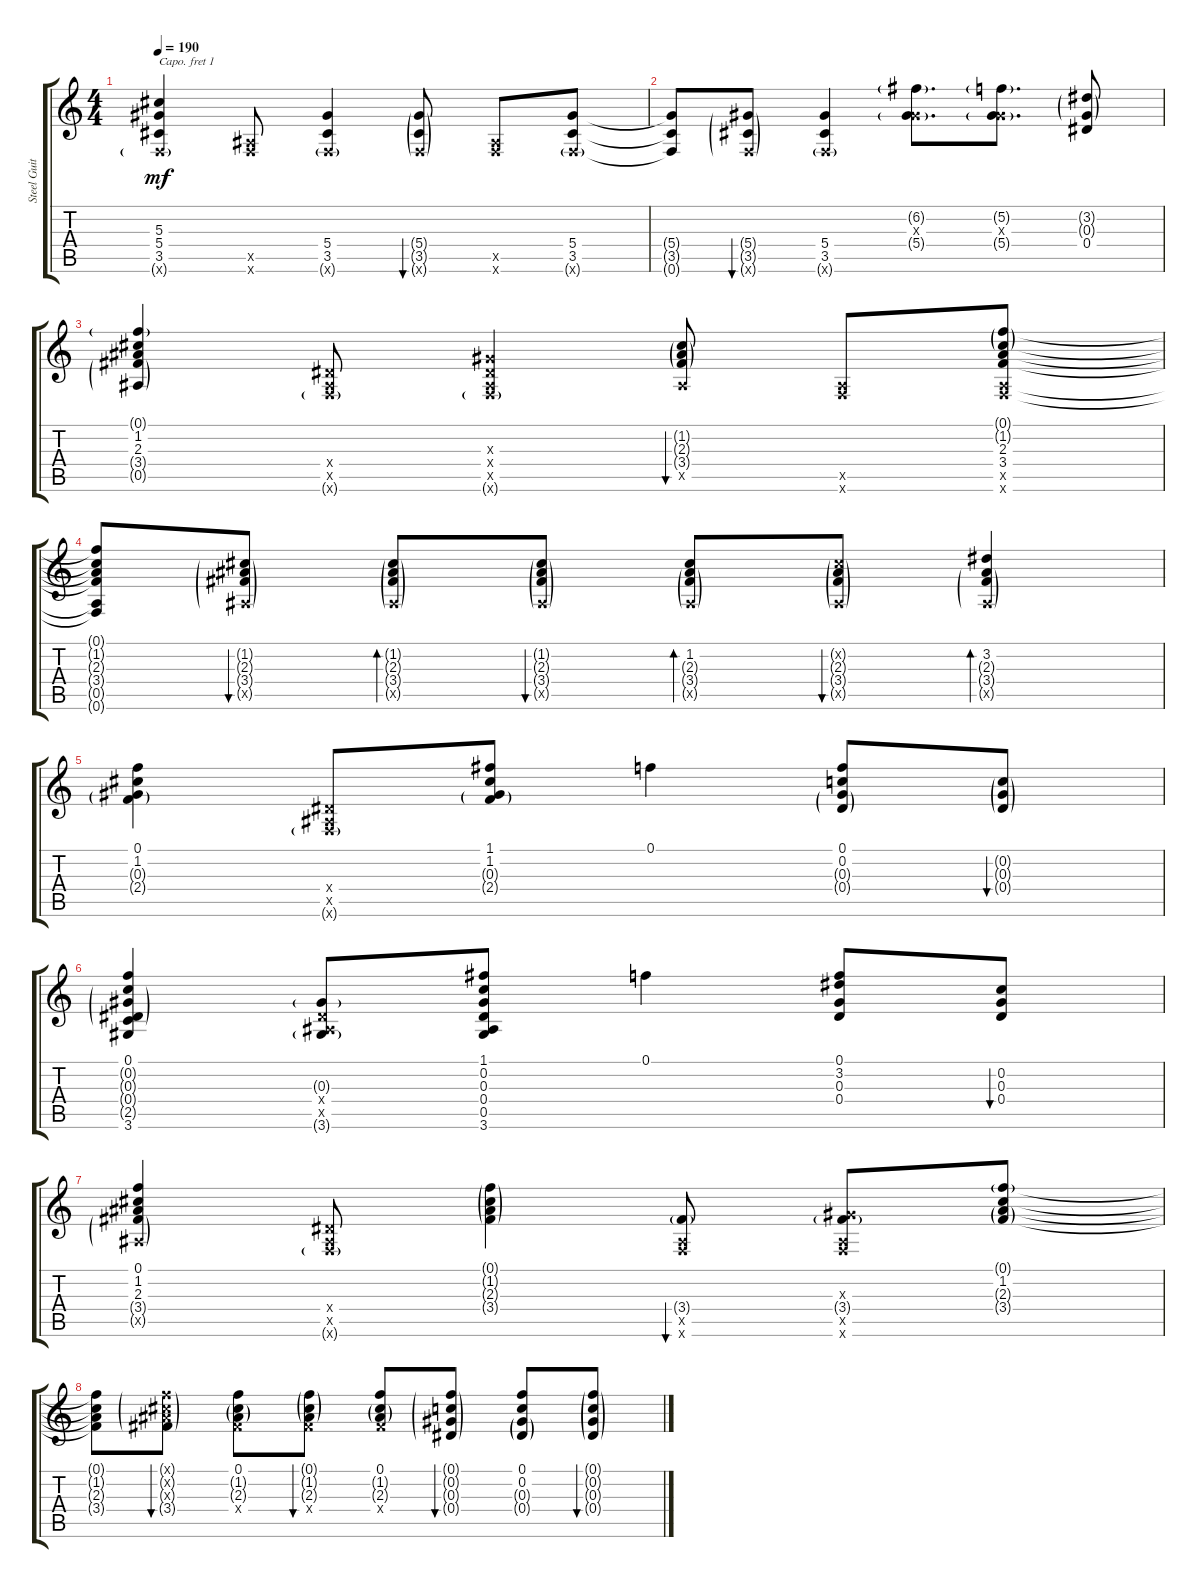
\track ("Steel Guitar" "Steel Guit") {instrument acousticguitarsteel}
\staff {score tabs}
\capo 1
\tuning (E4 B3 G3 D3 A2 E2) {hide}
\ts (4 4)
\tempo 190
\clef g2
\ks c
(5.3 5.4 3.5 0.6{g x}).4{dy mf} (0.5{x} 0.6{x}).8 (5.4 3.5 0.6{g x}).4 (5.4{g} 3.5{g} 0.6{g x}).8{bu 30} (0.5{x} 0.6{x}).8 (5.4 3.5 0.6{g x}).8 |
(5.4{t} 3.5{t} 0.6{t}).8 (5.4{g} 3.5{g} 0.6{g x}).8{bu 30} (5.4 3.5 0.6{g x}).4 (6.2{g} 0.3{x} 5.4{g}).8{d} (5.2{g} 0.3{x} 5.4{g}).8{d} (3.2{g} 0.3{g} 0.4).8 |
(0.1{g} 1.2 2.3 3.4{g} 0.5{g}).4 (0.4{x} 0.5{x} 0.6{g x}).8 (0.3{x} 0.4{x} 0.5{x} 0.6{g x}).4 (1.2{g} 2.3{g} 3.4{g} 0.5{x}).8{bu 30} (0.5{x} 0.6{x}).8 (0.1{g} 1.2{g} 2.3 3.4 0.5{x} 0.6{x}).8 |
(0.1{t} 1.2{t} 2.3{t} 3.4{t} 0.5{t} 0.6{t}).8 (1.2{g} 2.3{g} 3.4{g} 0.5{g x}).8{bu 30} (1.2{g} 2.3{g} 3.4{g} 0.5{g x}).8{bd 30} (1.2{g} 2.3{g} 3.4{g} 0.5{g x}).8{bu 30} (1.2 2.3{g} 3.4{g} 0.5{g x}).8{bd 30} (1.2{g x} 2.3{g} 3.4{g} 0.5{g x}).8{bu 30} (3.2 2.3{g} 3.4{g} 0.5{g x}).4{bd 30} |
(0.1 1.2 0.3{g} 2.4{g}).4 (0.4{x} 0.5{x} 0.6{g x}).8 (1.1 1.2 0.3{g} 2.4{g}).8 0.1.4 (0.1 0.2 0.3{g} 0.4{g}).8 (0.2{g} 0.3{g} 0.4{g}).8{bu 30} |
(0.1 0.2{g} 0.3{g} 0.4{g} 2.5{g} 3.6).4 (0.3{g} 0.4{x} 0.5{x} 3.6{g}).8 (1.1 0.2 0.3 0.4 0.5 3.6).8 0.1.4 (0.1 3.2 0.3 0.4).8 (0.2 0.3 0.4).8{bu 30} |
(0.1 1.2 2.3 3.4{g} 0.5{g x}).4 (0.4{x} 0.5{x} 0.6{g x}).8 (0.1{g} 1.2{g} 2.3{g} 3.4{g}).4 (3.4{g} 0.5{x} 0.6{x}).8{bu 30} (0.3{x} 3.4{g} 0.5{x} 0.6{x}).8 (0.1{g} 1.2 2.3{g} 3.4{g}).8 |
(0.1{t} 1.2{t} 2.3{t} 3.4{t}).8 (0.1{g x} 1.2{g x} 2.3{g x} 3.4{g}).8{bu 30} (0.1 1.2{g} 2.3{g} 3.4{x}).8 (0.1{g} 1.2{g} 2.3{g} 3.4{x}).8{bu 30} (0.1 1.2{g} 2.3{g} 3.4{x}).8 (0.1{g} 0.2{g} 0.3{g} 0.4{g}).8{bu 30} (0.1 0.2 0.3{g} 0.4{g}).8 (0.1{g} 0.2{g} 0.3{g} 0.4{g}).8{bu 30}
